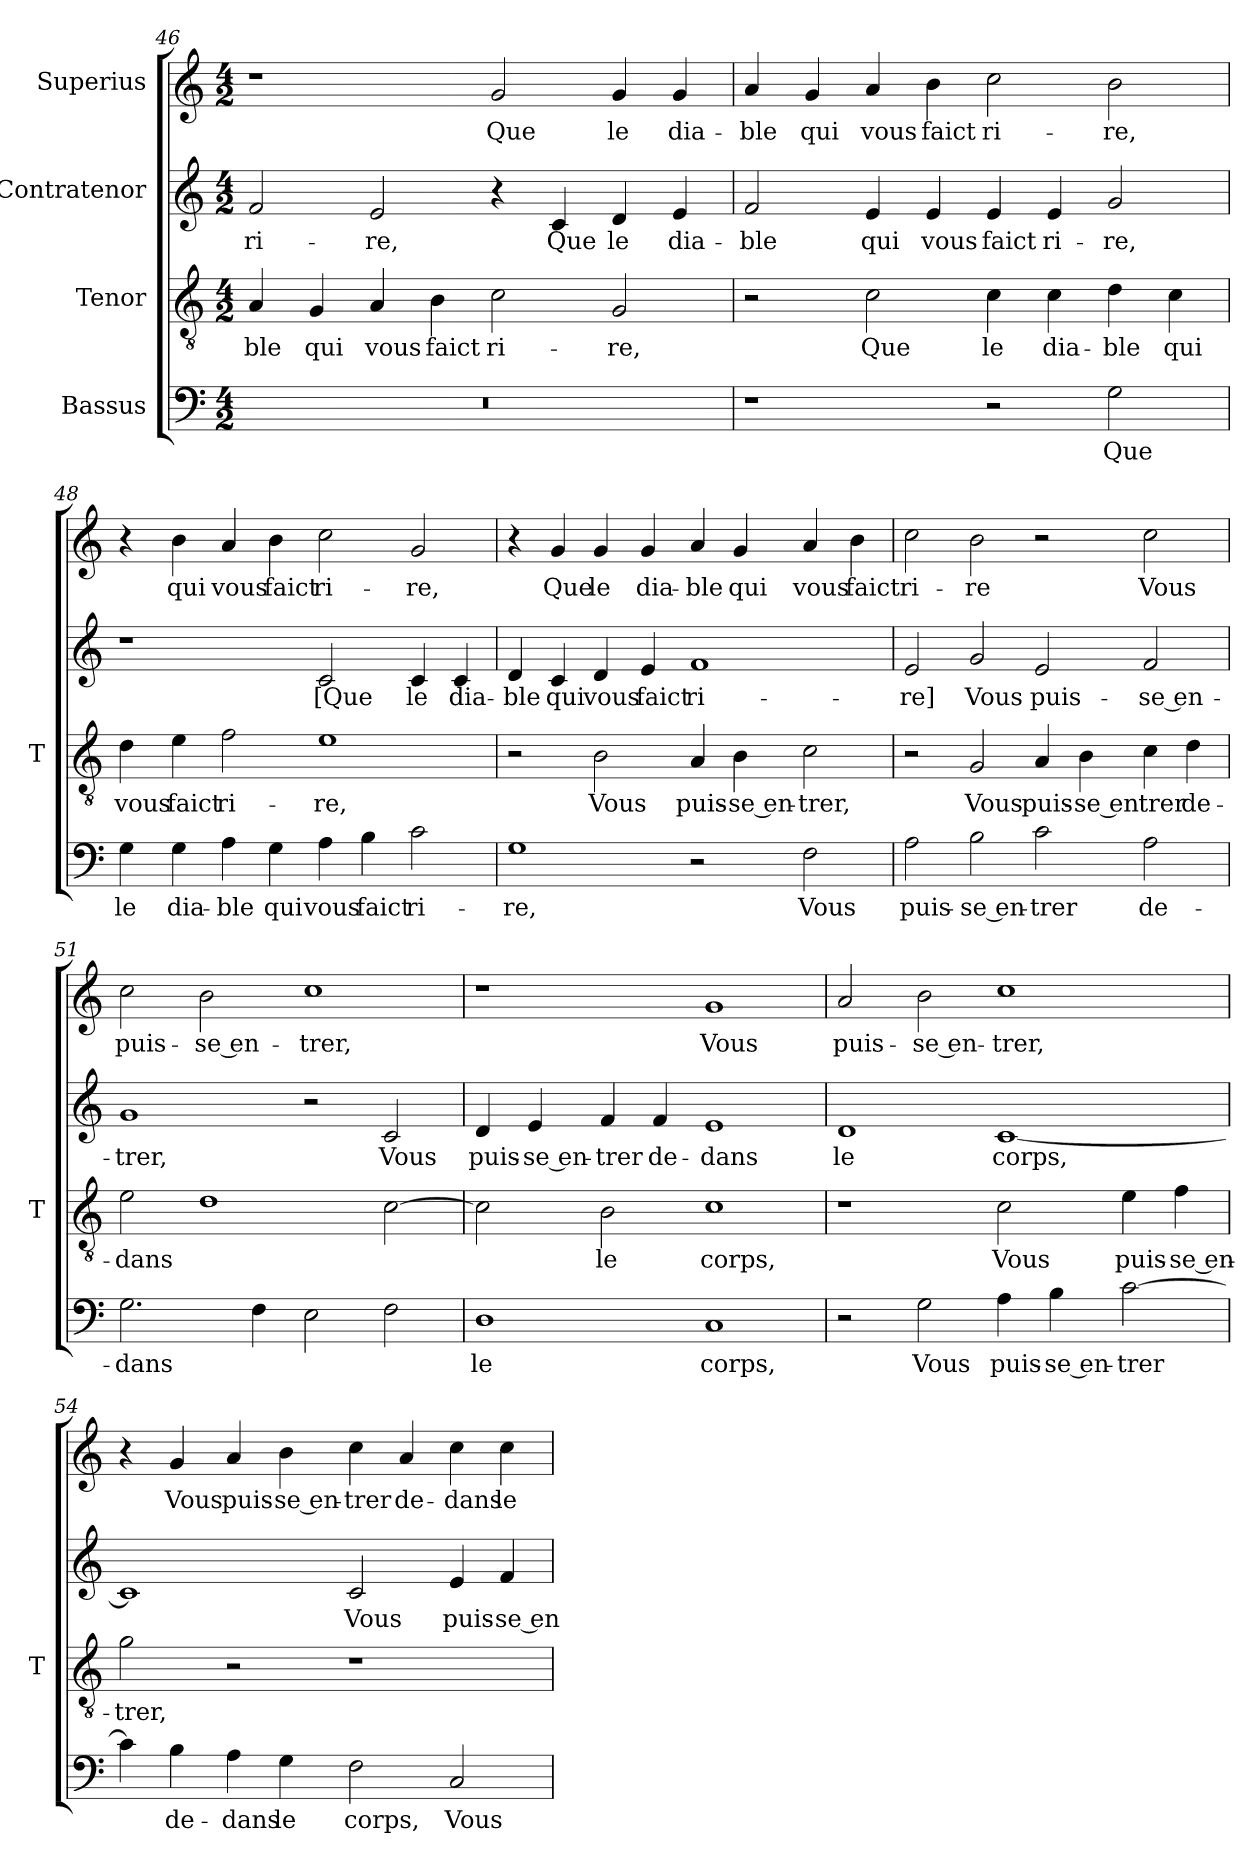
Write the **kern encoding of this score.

**kern	**text	**kern	**text	**kern	**text	**kern	**text
*part4	*part4	*part3	*part3	*part2	*part2	*part1	*part1
*staff4	*staff4	*staff3	*staff3	*staff2	*staff2	*staff1	*staff1
*I"Bassus	*	*I"Tenor	*	*I"Contratenor	*	*I"Superius	*
*	*	*I'T	*	*	*	*	*
*clefF4	*	*clefGv2	*	*clefG2	*	*clefG2	*
*k[]	*	*k[]	*	*k[]	*	*k[]	*
*M4/2	*	*M4/2	*	*M4/2	*	*M4/2	*
=46	=46	=46	=46	=46	=46	=46	=46
0r	.	4A	-ble	2f	ri-	1r	.
.	.	4G	-qui	.	.	.	.
.	.	4A	-vous	2e	-re,	.	.
.	.	4B	-faict	.	.	.	.
.	.	2c	ri-	4r	.	2g	-Que
.	.	.	.	4c	-Que	.	.
.	.	2G	-re,	4d	-le	4g	-le
.	.	.	.	4e	dia-	4g	dia-
=47	=47	=47	=47	=47	=47	=47	=47
1r	.	2r	.	2f	-ble	4a	-ble
.	.	.	.	.	.	4g	-qui
.	.	2c	-Que	4e	-qui	4a	-vous
.	.	.	.	4e	-vous	4b	-faict
2r	.	4c	-le	4e	-faict	2cc	ri-
.	.	4c	dia-	4e	ri-	.	.
2G	-Que	4d	-ble	2g	-re,	2b	-re,
.	.	4c	-qui	.	.	.	.
=48	=48	=48	=48	=48	=48	=48	=48
4G	-le	4d	-vous	1r	.	4r	.
4G	dia-	4e	-faict	.	.	4b	-qui
4A	-ble	2f	ri-	.	.	4a	-vous
4G	-qui	.	.	.	.	4b	-faict
4A	-vous	1e	-re,	2c	-[Que	2cc	ri-
4B	-faict	.	.	.	.	.	.
2c	ri-	.	.	4c	-le	2g	-re,
.	.	.	.	4c	dia-	.	.
=49	=49	=49	=49	=49	=49	=49	=49
1G	-re,	2r	.	4d	-ble	4r	.
.	.	.	.	4c	-qui	4g	-Que
.	.	2B	-Vous	4d	-vous	4g	-le
.	.	.	.	4e	-faict	4g	dia-
2r	.	4A	puis-	1f	ri-	4a	-ble
.	.	4B	se en-	.	.	4g	-qui
2F	-Vous	2c	-trer,	.	.	4a	-vous
.	.	.	.	.	.	4b	-faict
=50	=50	=50	=50	=50	=50	=50	=50
2A	puis-	2r	.	2e	-re]	2cc	ri-
2B	se en-	2G	-Vous	2g	-Vous	2b	-re
2c	-trer	4A	puis-	2e	puis-	2r	.
.	.	4B	-se en	.	.	.	.
2A	de-	4c	-trer	2f	se en-	2cc	-Vous
.	.	4d	de-	.	.	.	.
=51	=51	=51	=51	=51	=51	=51	=51
2.G	-dans	2e	-dans	1g	-trer,	2cc	puis-
.	.	1d	.	.	.	2b	se en-
4F	.	.	.	.	.	.	.
2E	.	.	.	2r	.	1cc	-trer,
2F	.	[2c	.	2c	-Vous	.	.
=52	=52	=52	=52	=52	=52	=52	=52
1D	-le	2c]	.	4d	puis-	1r	.
.	.	.	.	4e	se en-	.	.
.	.	2B	-le	4f	-trer	.	.
.	.	.	.	4f	de-	.	.
1C	-corps,	1c	-corps,	1e	-dans	1g	-Vous
=53	=53	=53	=53	=53	=53	=53	=53
2r	.	1r	.	1d	-le	2a	puis-
2G	-Vous	.	.	.	.	2b	se en-
4A	puis-	2c	-Vous	[1c	-corps,	1cc	-trer,
4B	se en-	.	.	.	.	.	.
[2c	-trer	4e	puis-	.	.	.	.
.	.	4f	se en-	.	.	.	.
=54	=54	=54	=54	=54	=54	=54	=54
4c]	.	2g	-trer,	1c]	.	4r	.
4B	de-	.	.	.	.	4g	-Vous
4A	-dans	2r	.	.	.	4a	puis-
4G	-le	.	.	.	.	4b	se en-
2F	-corps,	1r	.	2c	-Vous	4cc	-trer
.	.	.	.	.	.	4a	de-
2C	-Vous	.	.	4e	puis-	4cc	-dans
.	.	.	.	4f	se en-	4cc	-le
=	=	=	=	=	=	=	=
*-	*-	*-	*-	*-	*-	*-	*-
